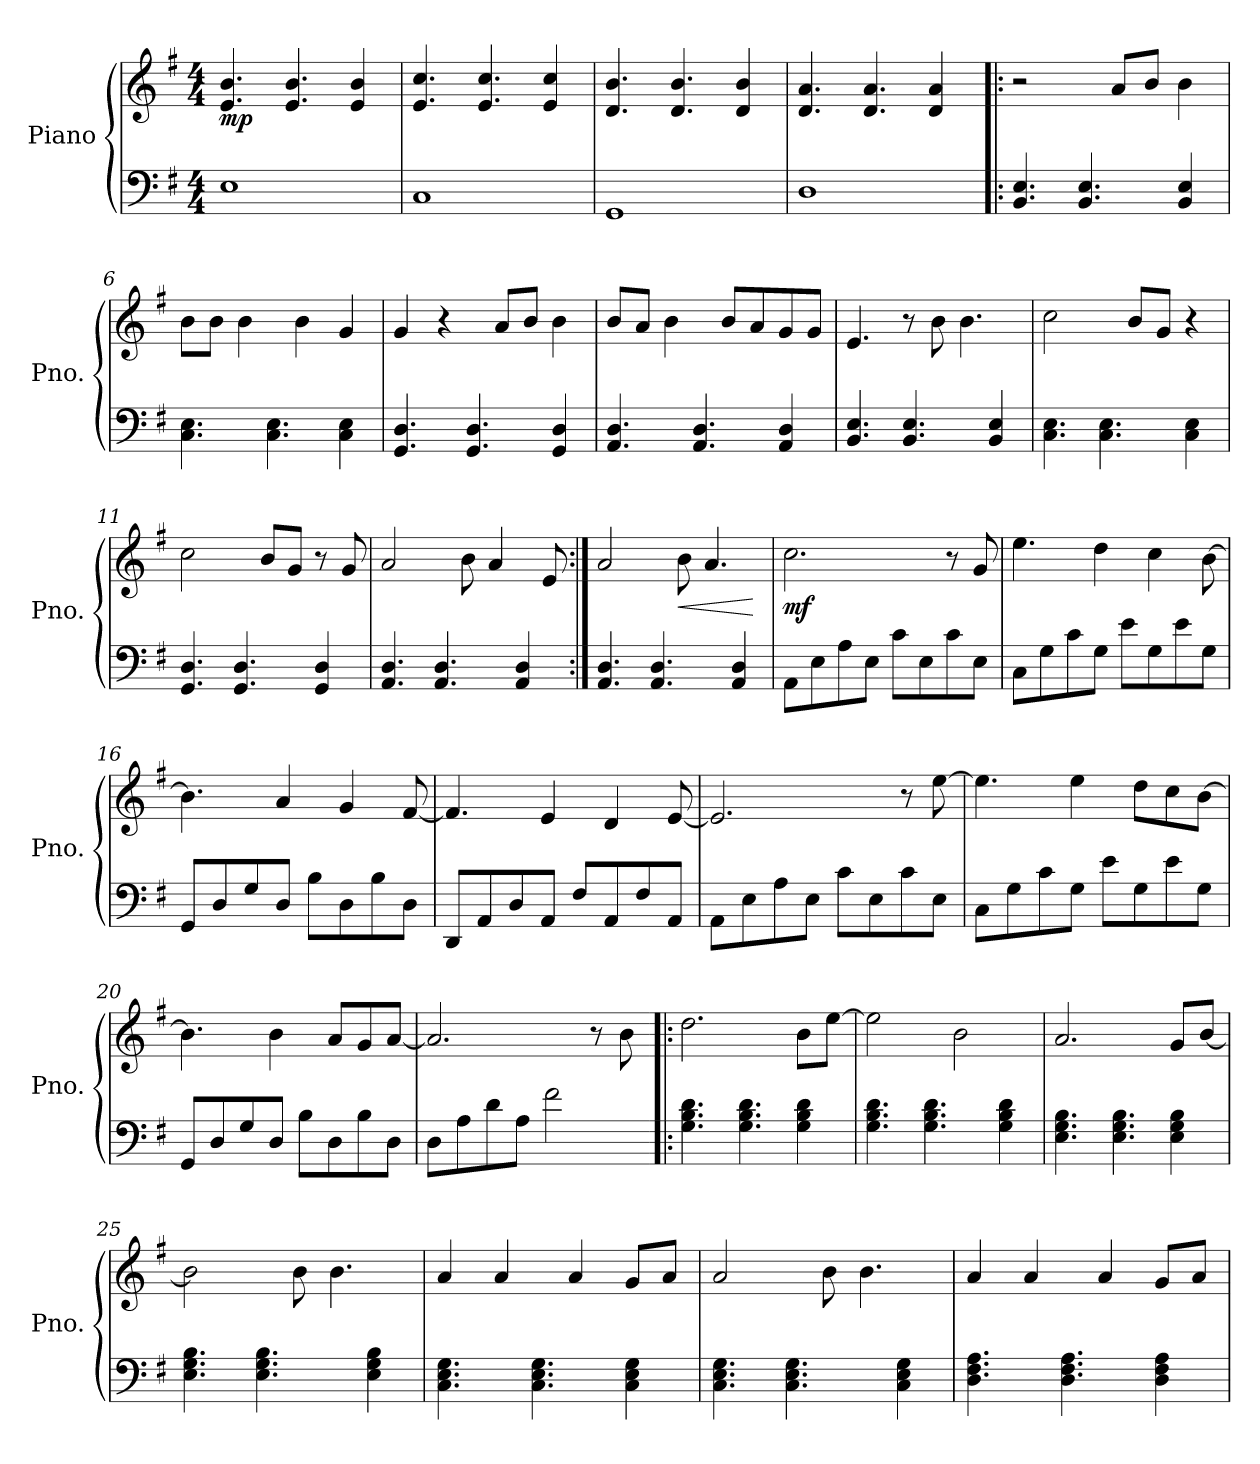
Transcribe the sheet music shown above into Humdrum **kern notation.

**kern	**kern	**dynam
*part1	*part1	*part1
*staff2	*staff1	*staff1/2
*I"Piano	*	*
*I'Pno.	*	*
*clefF4	*clefG2	*
*k[f#]	*k[f#]	*
*M4/4	*M4/4	*
=1	=1	=1
!	!	!LO:DY:b
1E	4.e/ 4.b/	mp
.	4.e/ 4.b/	.
.	4e/ 4b/	.
=2	=2	=2
1C	4.e/ 4.cc/	.
.	4.e/ 4.cc/	.
.	4e/ 4cc/	.
=3	=3	=3
1GG	4.d/ 4.b/	.
.	4.d/ 4.b/	.
.	4d/ 4b/	.
=4	=4	=4
1D	4.d/ 4.a/	.
.	4.d/ 4.a/	.
.	4d/ 4a/	.
=5!|:	=5!|:	=5!|:
4.BB/ 4.E/	2r	.
4.BB/ 4.E/	.	.
.	8a/L	.
.	8b/J	.
4BB/ 4E/	4b\	.
=6	=6	=6
4.C\ 4.E\	8b\L	.
.	8b\J	.
.	4b\	.
4.C\ 4.E\	.	.
.	4b\	.
4C\ 4E\	4g/	.
=7	=7	=7
4.GG/ 4.D/	4g/	.
.	4r	.
4.GG/ 4.D/	.	.
.	8a/L	.
.	8b/J	.
4GG/ 4D/	4b\	.
!!LO:LB:g=z
=8	=8	=8
4.AA/ 4.D/	8b/L	.
.	8a/J	.
.	4b\	.
4.AA/ 4.D/	.	.
.	8b/L	.
.	8a/	.
4AA/ 4D/	8g/	.
.	8g/J	.
=9	=9	=9
4.BB/ 4.E/	4.e/	.
4.BB/ 4.E/	8r	.
.	8b\	.
.	4.b\	.
4BB/ 4E/	.	.
=10	=10	=10
4.C\ 4.E\	2cc\	.
4.C\ 4.E\	.	.
.	8b/L	.
.	8g/J	.
4C\ 4E\	4r	.
=11	=11	=11
4.GG/ 4.D/	2cc\	.
4.GG/ 4.D/	.	.
.	8b/L	.
.	8g/J	.
4GG/ 4D/	8r	.
.	8g/	.
=12	=12	=12
4.AA/ 4.D/	2a/	.
4.AA/ 4.D/	.	.
.	8b\	.
.	4a/	.
4AA/ 4D/	.	.
.	8e/	.
!!LO:LB:g=z
=13:|!	=13:|!	=13:|!
4.AA/ 4.D/	2a/	.
4.AA/ 4.D/	.	.
!	!	!LO:HP:b
.	8b\	<
.	4.a/	.
4AA/ 4D/	.	.
.	.	[
=14	=14	=14
!	!	!LO:DY:b
8AA\L	2.cc\	mf
8E\	.	.
8A\	.	.
8E\J	.	.
8c\L	.	.
8E\	.	.
8c\	8r	.
8E\J	8g/	.
=15	=15	=15
8C\L	4.ee\	.
8G\	.	.
8c\	.	.
8G\J	4dd\	.
8e\L	.	.
8G\	4cc\	.
8e\	.	.
8G\J	[8b\	.
=16	=16	=16
8GG/L	4.b\]	.
8D/	.	.
8G/	.	.
8D/J	4a/	.
8B\L	.	.
8D\	4g/	.
8B\	.	.
8D\J	[8f#/	.
=17	=17	=17
8DD/L	4.f#/]	.
8AA/	.	.
8D/	.	.
8AA/J	4e/	.
8F#/L	.	.
8AA/	4d/	.
8F#/	.	.
8AA/J	[8e/	.
!!LO:LB:g=z
=18	=18	=18
8AA\L	2.e/]	.
8E\	.	.
8A\	.	.
8E\J	.	.
8c\L	.	.
8E\	.	.
8c\	8r	.
8E\J	[8ee\	.
=19	=19	=19
8C\L	4.ee\]	.
8G\	.	.
8c\	.	.
8G\J	4ee\	.
8e\L	.	.
8G\	8dd\L	.
8e\	8cc\	.
8G\J	[8b\J	.
=20	=20	=20
8GG/L	4.b\]	.
8D/	.	.
8G/	.	.
8D/J	4b\	.
8B\L	.	.
8D\	8a/L	.
8B\	8g/	.
8D\J	[8a/J	.
=21	=21	=21
8D\L	2.a/]	.
8A\	.	.
8d\	.	.
8A\J	.	.
2f#\	.	.
.	8r	.
.	8b\	.
!!LO:LB:g=z
=22!|:	=22!|:	=22!|:
4.G\ 4.B\ 4.d\	2.dd\	.
4.G\ 4.B\ 4.d\	.	.
4G\ 4B\ 4d\	8b\L	.
.	[8ee\J	.
=23	=23	=23
4.G\ 4.B\ 4.d\	2ee\]	.
4.G\ 4.B\ 4.d\	.	.
.	2b\	.
4G\ 4B\ 4d\	.	.
=24	=24	=24
4.E\ 4.G\ 4.B\	2.a/	.
4.E\ 4.G\ 4.B\	.	.
4E\ 4G\ 4B\	8g/L	.
.	[8b/J	.
=25	=25	=25
4.E\ 4.G\ 4.B\	2b\]	.
4.E\ 4.G\ 4.B\	.	.
.	8b\	.
.	4.b\	.
4E\ 4G\ 4B\	.	.
=26	=26	=26
4.C\ 4.E\ 4.G\	4a/	.
.	4a/	.
4.C\ 4.E\ 4.G\	.	.
.	4a/	.
4C\ 4E\ 4G\	8g/L	.
.	8a/J	.
=27	=27	=27
4.C\ 4.E\ 4.G\	2a/	.
4.C\ 4.E\ 4.G\	.	.
.	8b\	.
.	4.b\	.
4C\ 4E\ 4G\	.	.
!!LO:PB:g=z
=28	=28	=28
4.D\ 4.F#\ 4.A\	4a/	.
.	4a/	.
4.D\ 4.F#\ 4.A\	.	.
.	4a/	.
4D\ 4F#\ 4A\	8g/L	.
.	8a/J	.
=	=	=
*-	*-	*-
